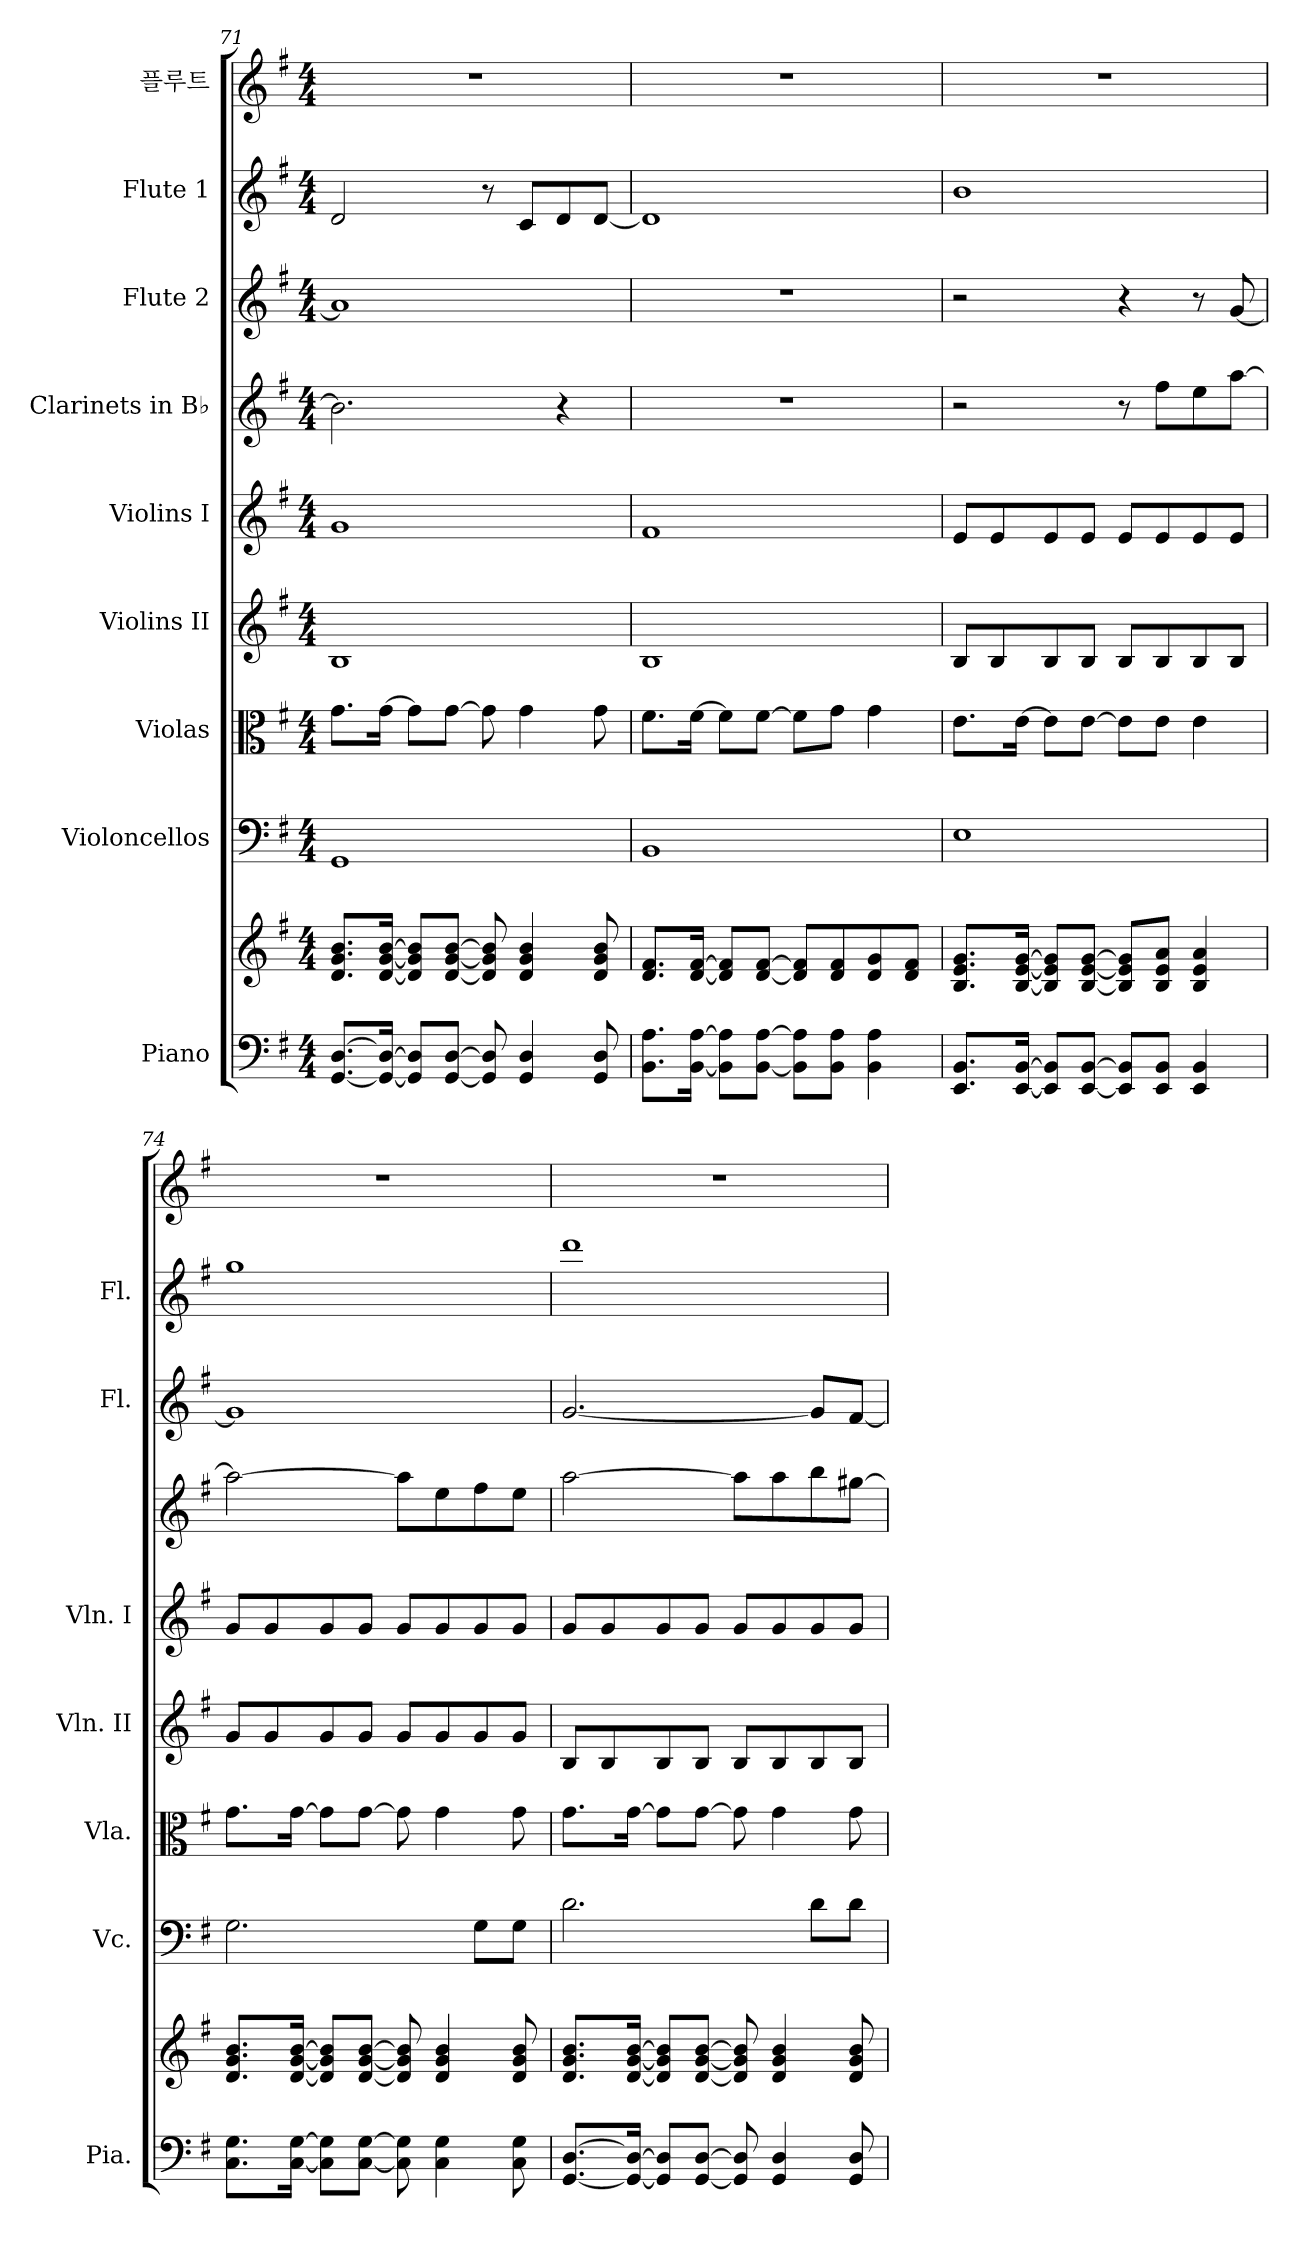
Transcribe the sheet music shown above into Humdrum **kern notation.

**kern	**kern	**kern	**kern	**kern	**kern	**kern	**kern	**kern	**kern
*part9	*part9	*part8	*part7	*part6	*part5	*part4	*part3	*part2	*part1
*staff10	*staff9	*staff8	*staff7	*staff6	*staff5	*staff4	*staff3	*staff2	*staff1
*I"Piano	*	*I"Violoncellos	*I"Violas	*I"Violins II	*I"Violins I	*I"Clarinets in B♭	*I"Flute 2	*I"Flute 1	*I"플루트
*I'Pia.	*	*I'Vc.	*I'Vla.	*I'Vln. II	*I'Vln. I	*	*I'Fl.	*I'Fl.	*
*clefF4	*clefG2	*clefF4	*clefC3	*clefG2	*clefG2	*clefG2	*clefG2	*clefG2	*clefG2
*	*	*	*	*	*	*ITrd1c2	*	*	*
*k[f#]	*k[f#]	*k[f#]	*k[f#]	*k[f#]	*k[f#]	*k[b-]	*k[f#]	*k[f#]	*k[f#]
*M4/4	*M4/4	*M4/4	*M4/4	*M4/4	*M4/4	*M4/4	*M4/4	*M4/4	*M4/4
=71	=71	=71	=71	=71	=71	=71	=71	=71	=71
[8.GG/ [8.D/L	8.d/ 8.g/ 8.b/L	1GG	8.g\L	1B	1g	2.a\]	1a]	2d/	1r
16GG/_ 16D/_Jk	[16d/ [16g/ [16b/Jk	.	[16g\Jk	.	.	.	.	.	.
8GG/] 8D/]L	8d/] 8g/] 8b/]L	.	8g\L]	.	.	.	.	.	.
[8GG/ [8D/J	[8d/ [8g/ [8b/J	.	[8g\J	.	.	.	.	.	.
8GG/] 8D/]	8d/] 8g/] 8b/]	.	8g\]	.	.	.	.	8r	.
4GG/ 4D/	4d/ 4g/ 4b/	.	4g\	.	.	.	.	8c/L	.
.	.	.	.	.	.	4r	.	8d/	.
8GG/ 8D/	8d/ 8g/ 8b/	.	8g\	.	.	.	.	[8d/J	.
=72	=72	=72	=72	=72	=72	=72	=72	=72	=72
8.BB\ 8.A\L	8.d/ 8.f#/L	1BB	8.f#\L	1B	1f#	1r	1r	1d]	1r
[16BB\ [16A\Jk	[16d/ [16f#/Jk	.	[16f#\Jk	.	.	.	.	.	.
8BB\] 8A\]L	8d/] 8f#/]L	.	8f#\L]	.	.	.	.	.	.
[8BB\ [8A\J	[8d/ [8f#/J	.	[8f#\J	.	.	.	.	.	.
8BB\] 8A\]L	8d/] 8f#/]L	.	8f#\L]	.	.	.	.	.	.
8BB\ 8A\J	8d/ 8f#/	.	8g\J	.	.	.	.	.	.
4BB\ 4A\	8d/ 8g/	.	4g\	.	.	.	.	.	.
.	8d/ 8f#/J	.	.	.	.	.	.	.	.
=73	=73	=73	=73	=73	=73	=73	=73	=73	=73
8.EE/ 8.BB/L	8.B/ 8.e/ 8.g/L	1E	8.e\L	8B/L	8e/L	2r	2r	1b	1r
.	.	.	.	8B/	8e/	.	.	.	.
[16EE/ [16BB/Jk	[16B/ [16e/ [16g/Jk	.	[16e\Jk	.	.	.	.	.	.
8EE/] 8BB/]L	8B/] 8e/] 8g/]L	.	8e\L]	8B/	8e/	.	.	.	.
[8EE/ [8BB/J	[8B/ [8e/ [8g/J	.	[8e\J	8B/J	8e/J	.	.	.	.
8EE/] 8BB/]L	8B/] 8e/] 8g/]L	.	8e\L]	8B/L	8e/L	8r	4r	.	.
8EE/ 8BB/J	8B/ 8e/ 8a/J	.	8e\J	8B/	8e/	8ee\L	.	.	.
4EE/ 4BB/	4B/ 4e/ 4a/	.	4e\	8B/	8e/	8dd\	8r	.	.
.	.	.	.	8B/J	8e/J	[8gg\J	[8g/	.	.
!!LO:PB:g=z
=74	=74	=74	=74	=74	=74	=74	=74	=74	=74
8.C\ 8.G\L	8.d/ 8.g/ 8.b/L	2.G\	8.g\L	8g/L	8g/L	2gg\_	1g]	1gg	1r
.	.	.	.	8g/	8g/	.	.	.	.
[16C\ [16G\Jk	[16d/ [16g/ [16b/Jk	.	[16g\Jk	.	.	.	.	.	.
8C\] 8G\]L	8d/] 8g/] 8b/]L	.	8g\L]	8g/	8g/	.	.	.	.
[8C\ [8G\J	[8d/ [8g/ [8b/J	.	[8g\J	8g/J	8g/J	.	.	.	.
8C\] 8G\]	8d/] 8g/] 8b/]	.	8g\]	8g/L	8g/L	8gg\L]	.	.	.
4C\ 4G\	4d/ 4g/ 4b/	.	4g\	8g/	8g/	8dd\	.	.	.
.	.	8G\L	.	8g/	8g/	8ee\	.	.	.
8C\ 8G\	8d/ 8g/ 8b/	8G\J	8g\	8g/J	8g/J	8dd\J	.	.	.
=75	=75	=75	=75	=75	=75	=75	=75	=75	=75
[8.GG/ [8.D/L	8.d/ 8.g/ 8.b/L	2.d\	8.g\L	8B/L	8g/L	[2gg\	[2.g/	1ddd	1r
.	.	.	.	8B/	8g/	.	.	.	.
16GG/_ 16D/_Jk	[16d/ [16g/ [16b/Jk	.	[16g\Jk	.	.	.	.	.	.
8GG/] 8D/]L	8d/] 8g/] 8b/]L	.	8g\L]	8B/	8g/	.	.	.	.
[8GG/ [8D/J	[8d/ [8g/ [8b/J	.	[8g\J	8B/J	8g/J	.	.	.	.
8GG/] 8D/]	8d/] 8g/] 8b/]	.	8g\]	8B/L	8g/L	8gg\L]	.	.	.
4GG/ 4D/	4d/ 4g/ 4b/	.	4g\	8B/	8g/	8gg\	.	.	.
.	.	8d\L	.	8B/	8g/	8aa\	8g/L]	.	.
8GG/ 8D/	8d/ 8g/ 8b/	8d\J	8g\	8B/J	8g/J	[8ff#X\J	[8f#/J	.	.
=	=	=	=	=	=	=	=	=	=
*-	*-	*-	*-	*-	*-	*-	*-	*-	*-
